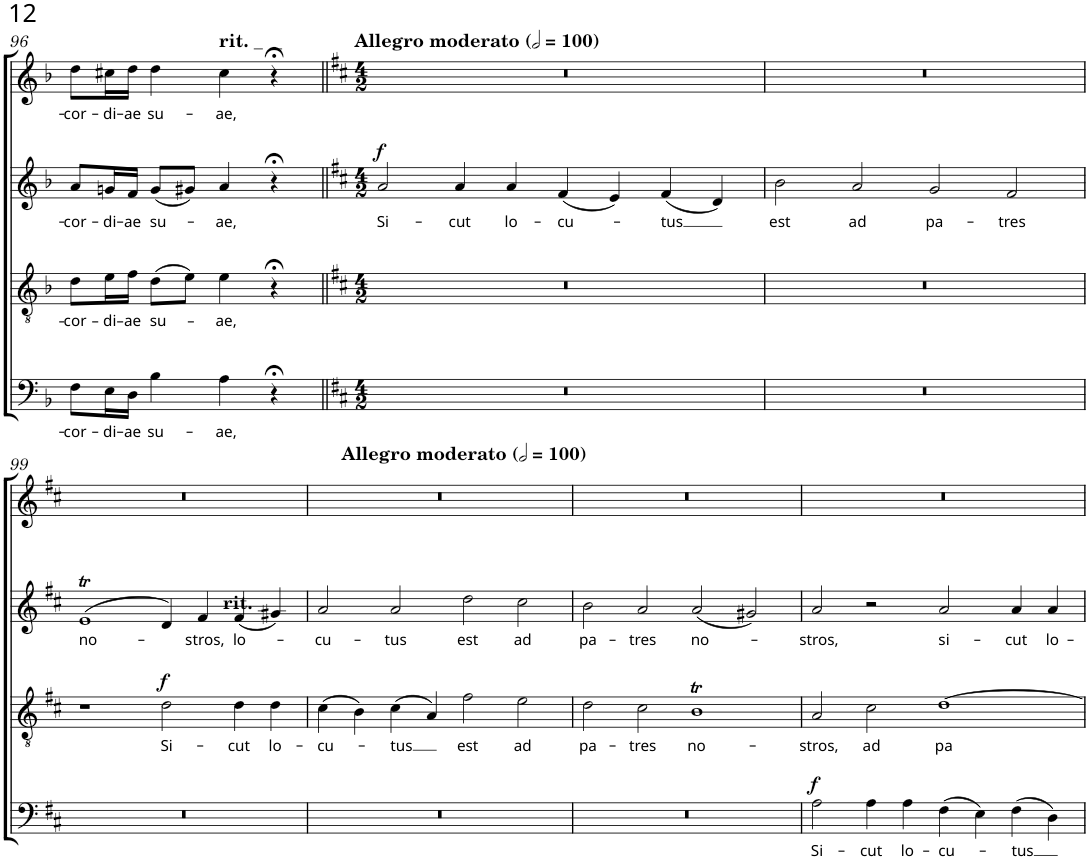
**kern	**text	**dynam	**kern	**text	**dynam	**kern	**text	**dynam	**kern	**text
*part4	*part4	*part4	*part3	*part3	*part3	*part2	*part2	*part2	*part1	*part1
*staff4	*staff4	*staff4	*staff3	*staff3	*staff3	*staff2	*staff2	*staff2	*staff1	*staff1
*I"Bass	*	*	*I"Tenor	*	*	*I"Alto	*	*	*I"Soprano	*
!!LO:PB:g=z
*clefF4	*	*	*clefGv2	*	*	*clefG2	*	*	*clefG2	*
*k[b-]	*	*	*k[b-]	*	*	*k[b-]	*	*	*k[b-]	*
*M4/4	*	*	*M4/4	*	*	*M4/4	*	*	*M4/4	*
*met(c)	*	*	*met(c)	*	*	*met(c)	*	*	*met(c)	*
=96	=96	=96	=96	=96	=96	=96	=96	=96	=96	=96
!	!LO:LY:b	!	!	!LO:LY:b	!	!	!LO:LY:b	!	!	!LO:LY:b
8F\L	-cor-	.	8d\L	-cor-	.	8a/L	-cor-	.	8dd\L	-cor-
!	!LO:LY:b	!	!	!LO:LY:b	!	!	!LO:LY:b	!	!	!LO:LY:b
16E\L	-di-	.	16e\L	-di-	.	16gn/L	-di-	.	16cc#X\L	-di-
!	!LO:LY:b	!	!	!LO:LY:b	!	!	!LO:LY:b	!	!	!LO:LY:b
16D\JJ	-ae	.	16f\JJ	-ae	.	16f/JJ	-ae	.	16dd\JJ	-ae
!	!LO:LY:b	!	!	!LO:LY:b	!	!	!LO:LY:b	!	!	!LO:LY:b
4B-\	su-	.	(8d\L	su-	.	(8g/L	su-	.	4dd\	su-
.	.	.	8e\J)	.	.	8g#X/J)	.	.	.	.
!	!	!	!	!	!	!	!	!	!LO:TX:a:B:t=rit.	!
!	!	!	!	!	!	!	!	!	!LO:TX:a:t=_  _	!
!	!	!	!	!	!	!	!	!	!LO:TX:b:B:t=rit.	!
!	!	!	!	!	!	!	!	!	!LO:TX:b:t=_  _	!
!	!LO:LY:b	!	!	!LO:LY:b	!	!	!LO:LY:b	!	!	!LO:LY:b
4A\	ae,	.	4e\	-ae,	.	4a/	-ae,	.	4cc#\	-ae,
4r;<	.	.	4r;<	.	.	4r;<	.	.	4r;<	.
=97||	=97||	=97||	=97||	=97||	=97||	=97||	=97||	=97||	=97||	=97||
*k[f#c#]	*	*	*k[f#c#]	*	*	*k[f#c#]	*	*	*k[f#c#]	*
*M4/2	*	*	*M4/2	*	*	*M4/2	*	*	*M4/2	*
*	*	*	*	*	*	*	*	*	*MM200	*
!	!	!	!	!	!	!	!	!	!LO:TX:a:B:t=Allegro moderato	!
!	!	!	!	!	!	!	!	!	!LO:TX:b:B:t=Allegro moderato	!
!	!	!	!	!	!	!	!LO:LY:b	!LO:DY:a	!	!
0r	.	.	0r	.	.	2a/	Si-	f	0r	.
!	!	!	!	!	!	!	!LO:LY:b	!	!	!
.	.	.	.	.	.	4a/	-cut	.	.	.
!	!	!	!	!	!	!	!LO:LY:b	!	!	!
.	.	.	.	.	.	4a/	lo-	.	.	.
!	!	!	!	!	!	!	!LO:LY:b	!	!	!
.	.	.	.	.	.	(4f#/	-cu-	.	.	.
.	.	.	.	.	.	4e/)	.	.	.	.
!	!	!	!	!	!	!	!LO:LY:b	!	!	!
.	.	.	.	.	.	(4f#/	-tus	.	.	.
.	.	.	.	.	.	4d/)	.	.	.	.
=98	=98	=98	=98	=98	=98	=98	=98	=98	=98	=98
!	!	!	!	!	!	!	!LO:LY:b	!	!	!
0r	.	.	0r	.	.	2b\	est	.	0r	.
!	!	!	!	!	!	!	!LO:LY:b	!	!	!
.	.	.	.	.	.	2a/	ad	.	.	.
!	!	!	!	!	!	!	!LO:LY:b	!	!	!
.	.	.	.	.	.	2g/	pa-	.	.	.
!	!	!	!	!	!	!	!LO:LY:b	!	!	!
.	.	.	.	.	.	2f#/	-tres	.	.	.
!!LO:LB:g=z
=99	=99	=99	=99	=99	=99	=99	=99	=99	=99	=99
!	!	!	!	!	!	!	!LO:LY:b	!	!	!
0r	.	.	1r	.	.	(>1eT	no-	.	0r	.
!	!	!	!	!LO:LY:b	!LO:DY:a	!	!	!	!	!
.	.	.	2d\	Si-	f	4d/)	.	.	.	.
!	!	!	!	!	!	!	!LO:LY:b	!	!	!
.	.	.	.	.	.	4f#/	-stros,	.	.	.
!	!	!	!	!LO:LY:b	!	!	!LO:LY:b	!	!	!
.	.	.	4d\	-cut	.	(4f#/	lo-	.	.	.
!	!	!	!	!LO:LY:b	!	!	!	!	!	!
.	.	.	4d\	lo-	.	4g#X/)	.	.	.	.
=100	=100	=100	=100	=100	=100	=100	=100	=100	=100	=100
!	!	!	!	!LO:LY:b	!	!	!LO:LY:b	!	!	!
0r	.	.	(4c#\	cu-	.	2a/	-cu-	.	0r	.
.	.	.	4B\)	.	.	.	.	.	.	.
!	!	!	!	!LO:LY:b	!	!	!LO:LY:b	!	!	!
.	.	.	(4c#\	-tus	.	2a/	-tus	.	.	.
.	.	.	4A/)	.	.	.	.	.	.	.
!	!	!	!	!LO:LY:b	!	!	!LO:LY:b	!	!	!
.	.	.	2f#\	est	.	2dd\	est	.	.	.
!	!	!	!	!LO:LY:b	!	!	!LO:LY:b	!	!	!
.	.	.	2e\	ad	.	2cc#\	ad	.	.	.
=101	=101	=101	=101	=101	=101	=101	=101	=101	=101	=101
!	!	!	!	!LO:LY:b	!	!	!LO:LY:b	!	!	!
0r	.	.	2d\	pa-	.	2b\	pa-	.	0r	.
!	!	!	!	!LO:LY:b	!	!	!LO:LY:b	!	!	!
.	.	.	2c#\	-tres	.	2a/	-tres	.	.	.
!	!	!	!	!LO:LY:b	!	!	!LO:LY:b	!	!	!
.	.	.	1BT	no-	.	(2a/	no-	.	.	.
.	.	.	.	.	.	2g#X/)	.	.	.	.
=102	=102	=102	=102	=102	=102	=102	=102	=102	=102	=102
!	!LO:LY:b	!LO:DY:a	!	!LO:LY:b	!	!	!LO:LY:b	!	!	!
2A\	Si-	f	2A/	-stros,	.	2a/	-stros,	.	0r	.
!	!LO:LY:b	!	!	!LO:LY:b	!	!	!	!	!	!
4A\	-cut	.	2c#\	ad	.	2r	.	.	.	.
!	!LO:LY:b	!	!	!	!	!	!	!	!	!
4A\	lo-	.	.	.	.	.	.	.	.	.
!	!LO:LY:b	!	!	!LO:LY:b	!	!	!LO:LY:b	!	!	!
(4F#\	-cu-	.	[1d	pa	.	2a/	si-	.	.	.
4E\)	.	.	.	.	.	.	.	.	.	.
!	!LO:LY:b	!	!	!	!	!	!LO:LY:b	!	!	!
(4F#\	-tus	.	.	.	.	4a/	-cut	.	.	.
!	!	!	!	!	!	!	!LO:LY:b	!	!	!
4D\)	.	.	.	.	.	4a/	lo-	.	.	.
=	=	=	=	=	=	=	=	=	=	=
*-	*-	*-	*-	*-	*-	*-	*-	*-	*-	*-
